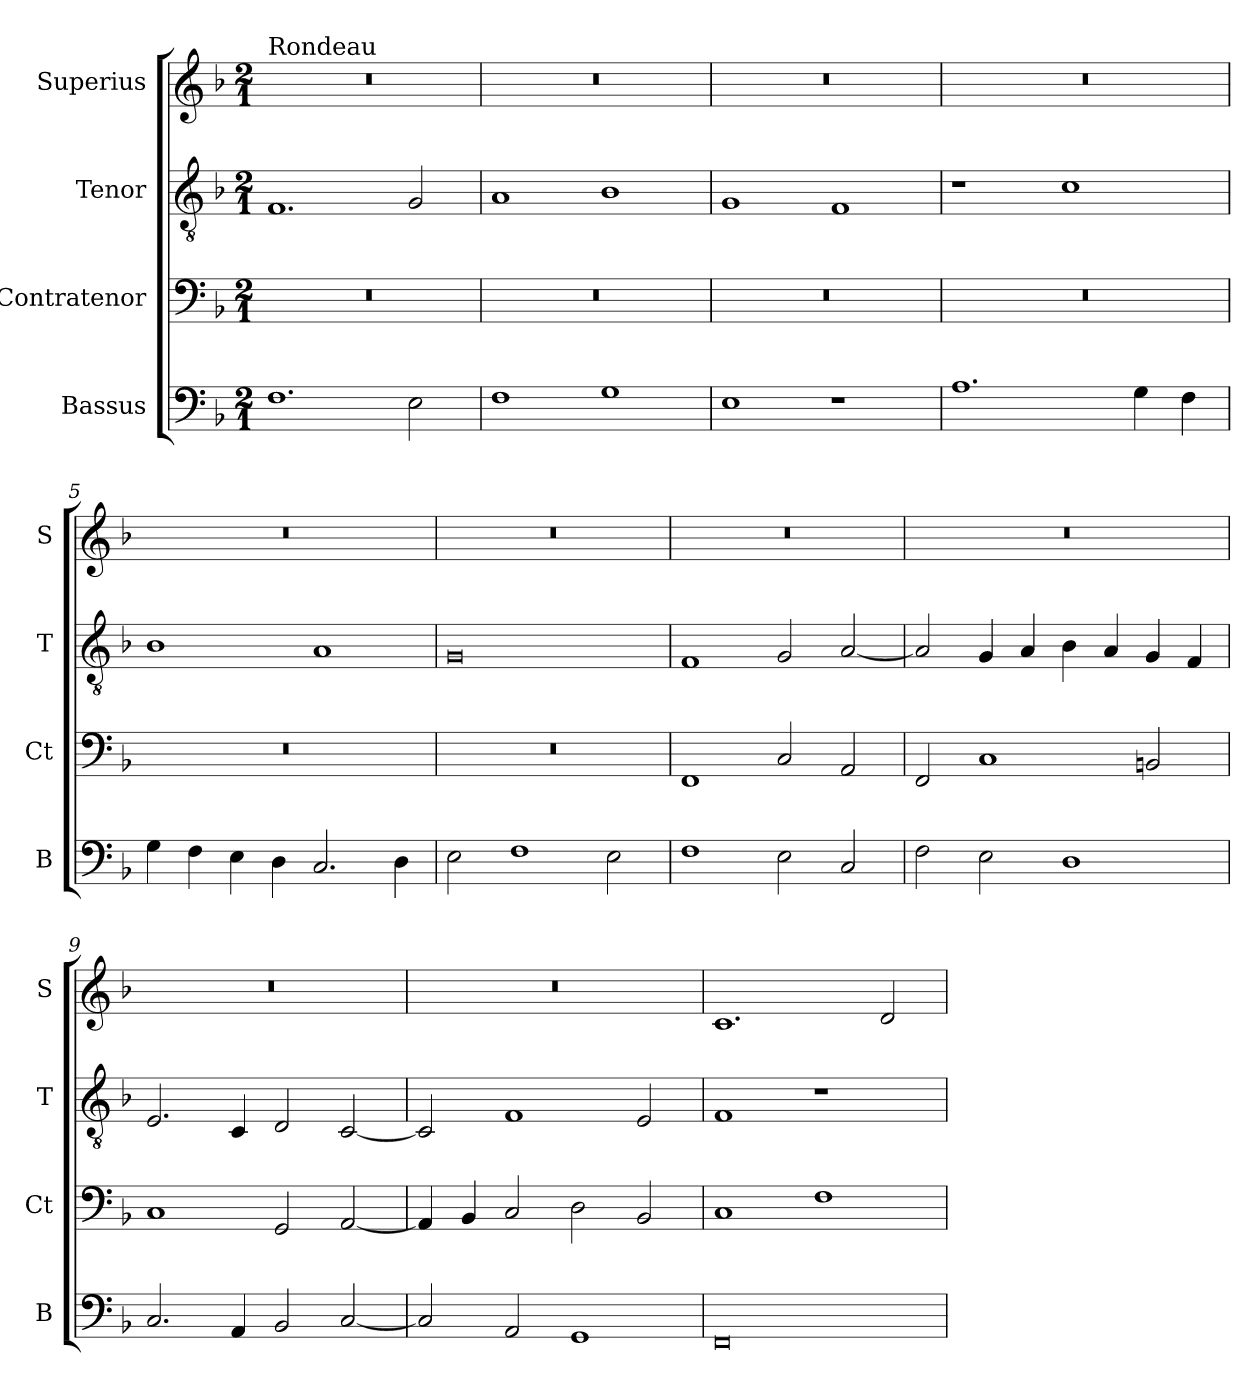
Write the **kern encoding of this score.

**kern	**kern	**kern	**kern
*part4	*part3	*part2	*part1
*staff4	*staff3	*staff2	*staff1
*I"Bassus	*I"Contratenor	*I"Tenor	*I"Superius
*I'B	*I'Ct	*I'T	*I'S
*clefF4	*clefF4	*clefGv2	*clefG2
*k[b-]	*k[b-]	*k[b-]	*k[b-]
*M2/1	*M2/1	*M2/1	*M2/1
=1	=1	=1	=1
!	!	!	!LO:TX:a:t=Rondeau
1.F	0r	1.F	0r
2E	.	2G	.
=2	=2	=2	=2
1F	0r	1A	0r
1G	.	1B-	.
=3	=3	=3	=3
1E	0r	1G	0r
1r	.	1F	.
=4	=4	=4	=4
1.A	0r	1r	0r
.	.	1c	.
4G	.	.	.
4F	.	.	.
=5	=5	=5	=5
4G	0r	1B-	0r
4F	.	.	.
4E	.	.	.
4D	.	.	.
2.C	.	1A	.
4D	.	.	.
=6	=6	=6	=6
2E	0r	0G	0r
1F	.	.	.
2E	.	.	.
=7	=7	=7	=7
1F	1FF	1F	0r
2E	2C	2G	.
2C	2AA	[2A	.
=8	=8	=8	=8
2F	2FF	2A]	0r
2E	1C	4G	.
.	.	4A	.
1D	.	4B-	.
.	.	4A	.
.	2BBn	4G	.
.	.	4F	.
=9	=9	=9	=9
2.C	1C	2.E	0r
4AA	.	4C	.
2BB-	2GG	2D	.
[2C	[2AA	[2C	.
=10	=10	=10	=10
2C]	4AA]	2C]	0r
.	4BB-	.	.
2AA	2C	1F	.
1GG	2D	.	.
.	2BB-	2E	.
=11	=11	=11	=11
0FF	1C	1F	1.c
.	1F	1r	.
.	.	.	2d
=	=	=	=
*-	*-	*-	*-
